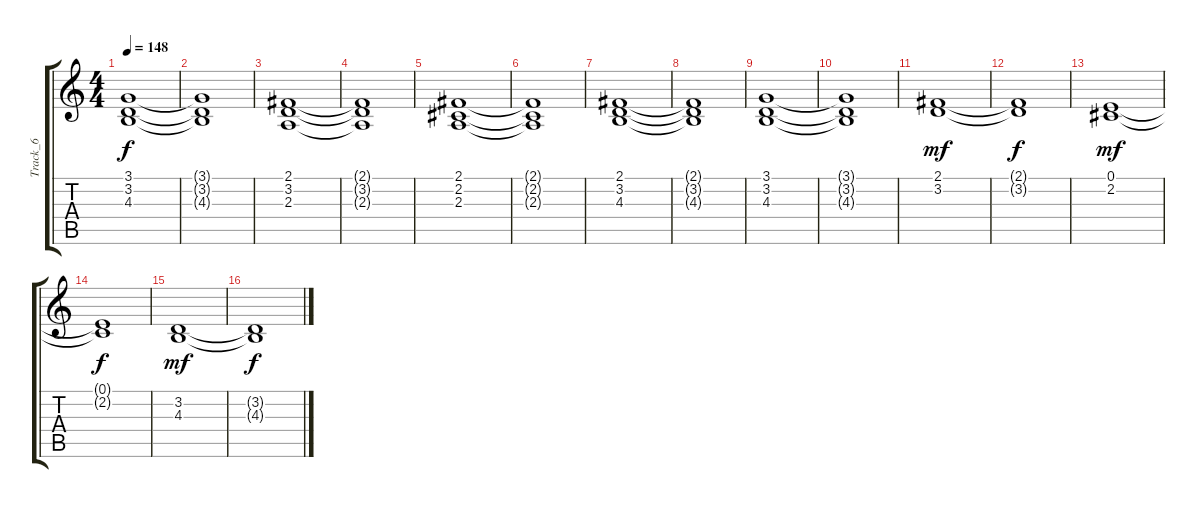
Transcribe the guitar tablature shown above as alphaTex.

\track ("Track_6" "Track_6") {instrument synthstrings2}
\staff {score tabs}
\tuning (E4 B3 G3 D3 A2 E2) {hide}
\ts (4 4)
\tempo 148
\clef g2
\ks c
(3.1 3.2 4.3).1{dy f} |
(3.1{t} 3.2{t} 4.3{t}).1 |
(2.1 3.2 2.3).1 |
(2.1{t} 3.2{t} 2.3{t}).1 |
(2.1 2.2 2.3).1 |
(2.1{t} 2.2{t} 2.3{t}).1 |
(2.1 3.2 4.3).1 |
(2.1{t} 3.2{t} 4.3{t}).1 |
(3.1 3.2 4.3).1 |
(3.1{t} 3.2{t} 4.3{t}).1 |
(2.1 3.2).1{dy mf} |
(2.1{t} 3.2{t}).1{dy f} |
(0.1 2.2).1{dy mf} |
(0.1{t} 2.2{t}).1{dy f} |
(3.2 4.3).1{dy mf} |
(3.2{t} 4.3{t}).1{dy f}
